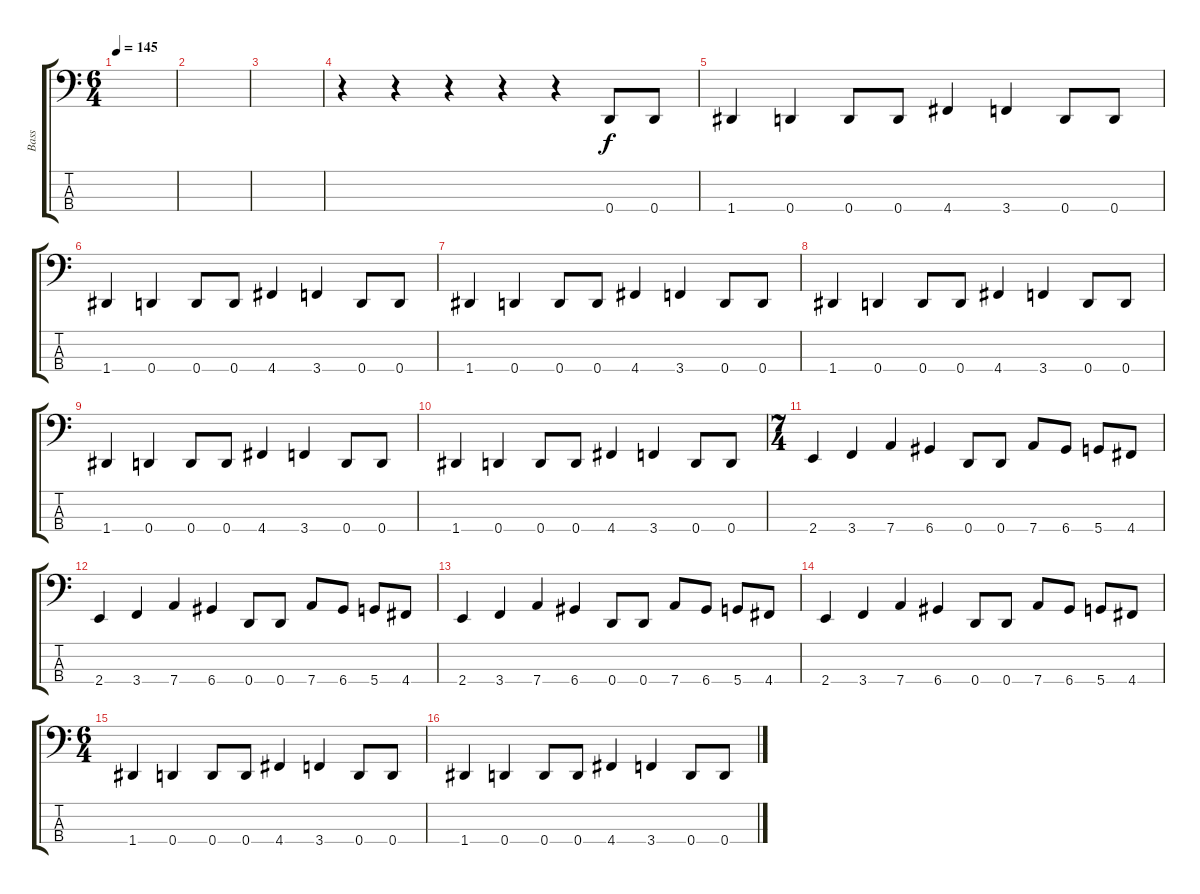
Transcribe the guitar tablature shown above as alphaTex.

\track ("Bass" "Bass") {instrument acousticguitarnylon}
\staff {score tabs}
\tuning (G2 D2 A1 D1) {hide}
\ts (6 4)
\tempo 145
\clef f4
\ks c
|
|
|
r.4 r.4 r.4 r.4 r.4 0.4.8 0.4.8 |
1.4.4 0.4.4 0.4.8 0.4.8 4.4.4 3.4.4 0.4.8 0.4.8 |
1.4.4 0.4.4 0.4.8 0.4.8 4.4.4 3.4.4 0.4.8 0.4.8 |
1.4.4 0.4.4 0.4.8 0.4.8 4.4.4 3.4.4 0.4.8 0.4.8 |
1.4.4 0.4.4 0.4.8 0.4.8 4.4.4 3.4.4 0.4.8 0.4.8 |
1.4.4 0.4.4 0.4.8 0.4.8 4.4.4 3.4.4 0.4.8 0.4.8 |
1.4.4 0.4.4 0.4.8 0.4.8 4.4.4 3.4.4 0.4.8 0.4.8 |
\ts (7 4)
2.4.4 3.4.4 7.4.4 6.4.4 0.4.8 0.4.8 7.4.8 6.4.8 5.4.8 4.4.8 |
2.4.4 3.4.4 7.4.4 6.4.4 0.4.8 0.4.8 7.4.8 6.4.8 5.4.8 4.4.8 |
2.4.4 3.4.4 7.4.4 6.4.4 0.4.8 0.4.8 7.4.8 6.4.8 5.4.8 4.4.8 |
2.4.4 3.4.4 7.4.4 6.4.4 0.4.8 0.4.8 7.4.8 6.4.8 5.4.8 4.4.8 |
\ts (6 4)
1.4.4 0.4.4 0.4.8 0.4.8 4.4.4 3.4.4 0.4.8 0.4.8 |
1.4.4 0.4.4 0.4.8 0.4.8 4.4.4 3.4.4 0.4.8 0.4.8
